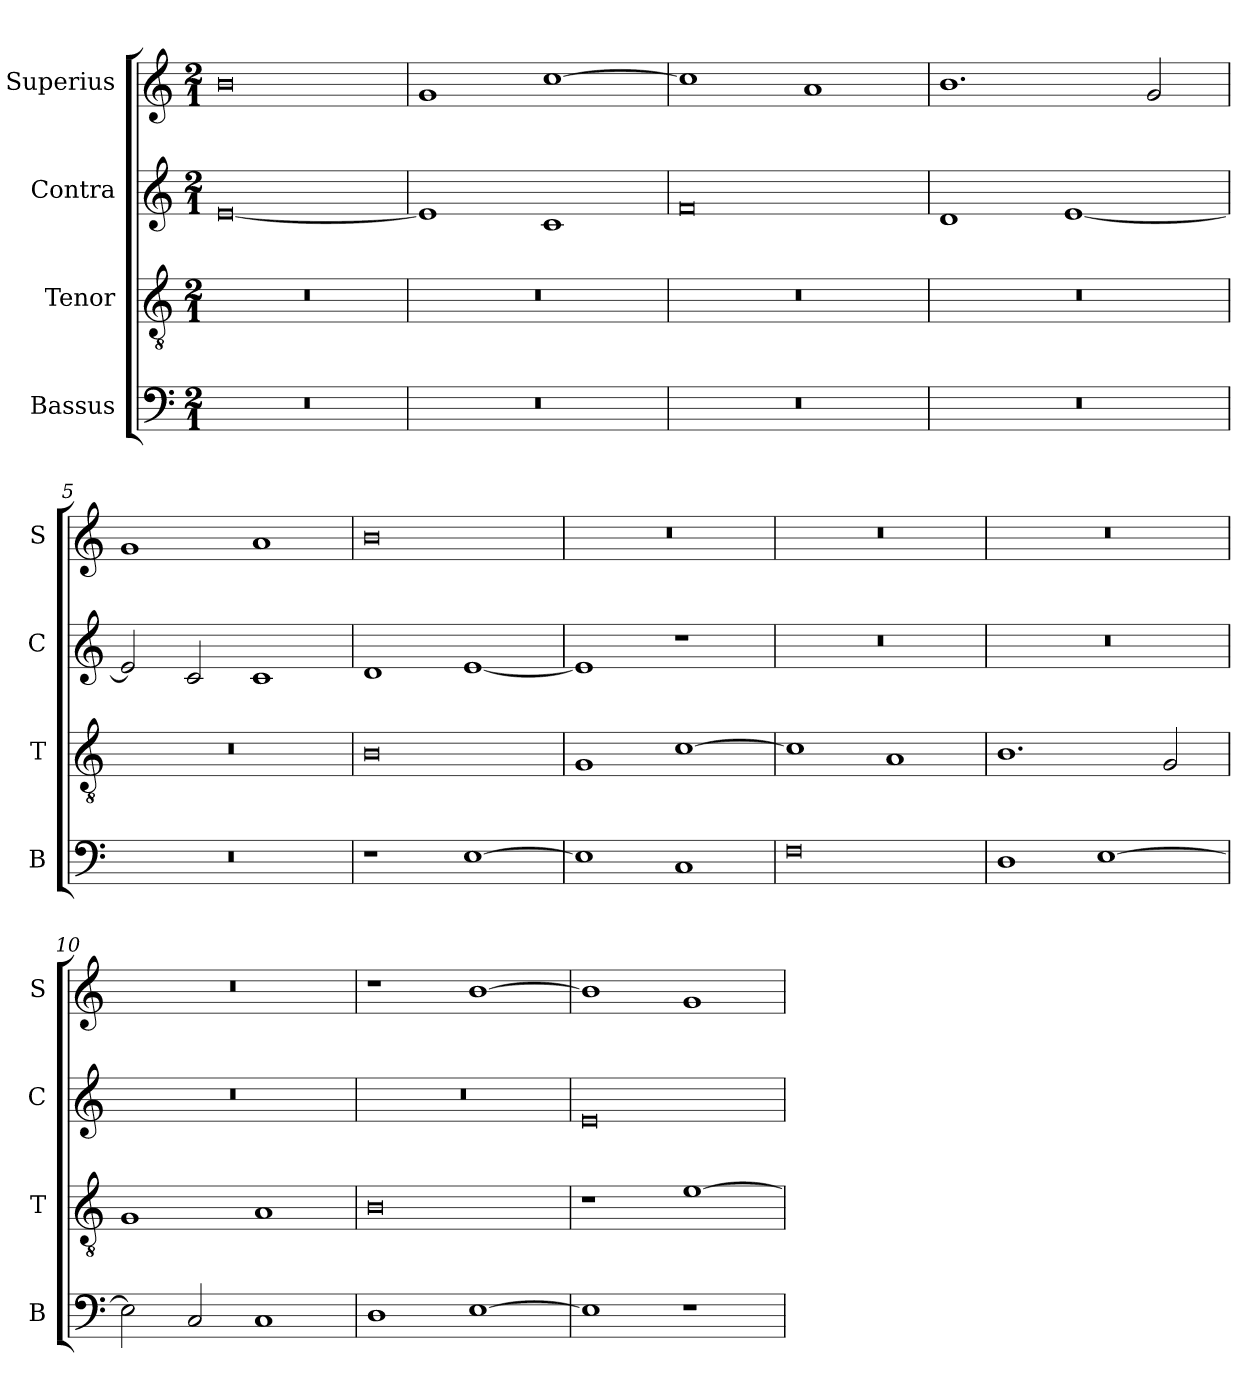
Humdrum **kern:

**kern	**kern	**kern	**kern
*part4	*part3	*part2	*part1
*staff4	*staff3	*staff2	*staff1
*I"Bassus	*I"Tenor	*I"Contra	*I"Superius
*I'B	*I'T	*I'C	*I'S
*clefF4	*clefGv2	*clefG2	*clefG2
*k[]	*k[]	*k[]	*k[]
*M2/1	*M2/1	*M2/1	*M2/1
=1	=1	=1	=1
0r	0r	[0e	0b
=2	=2	=2	=2
0r	0r	1e]	1g
.	.	1c	[1cc
=3	=3	=3	=3
0r	0r	0f	1cc]
.	.	.	1a
=4	=4	=4	=4
0r	0r	1d	1.b
.	.	[1e	.
.	.	.	2g/
=5	=5	=5	=5
0r	0r	2e/]	1g
.	.	2c/	.
.	.	1c	1a
=6	=6	=6	=6
1r	0B	1d	0b
[1E	.	[1e	.
=7	=7	=7	=7
1E]	1G	1e]	0r
1C	[1c	1r	.
=8	=8	=8	=8
0F	1c]	0r	0r
.	1A	.	.
=9	=9	=9	=9
1D	1.B	0r	0r
[1E	.	.	.
.	2G/	.	.
=10	=10	=10	=10
2E\]	1G	0r	0r
2C/	.	.	.
1C	1A	.	.
=11	=11	=11	=11
1D	0B	0r	1r
[1E	.	.	[1b
=12	=12	=12	=12
1E]	1r	0e	1b]
1r	[1e	.	1g
=	=	=	=
*-	*-	*-	*-
